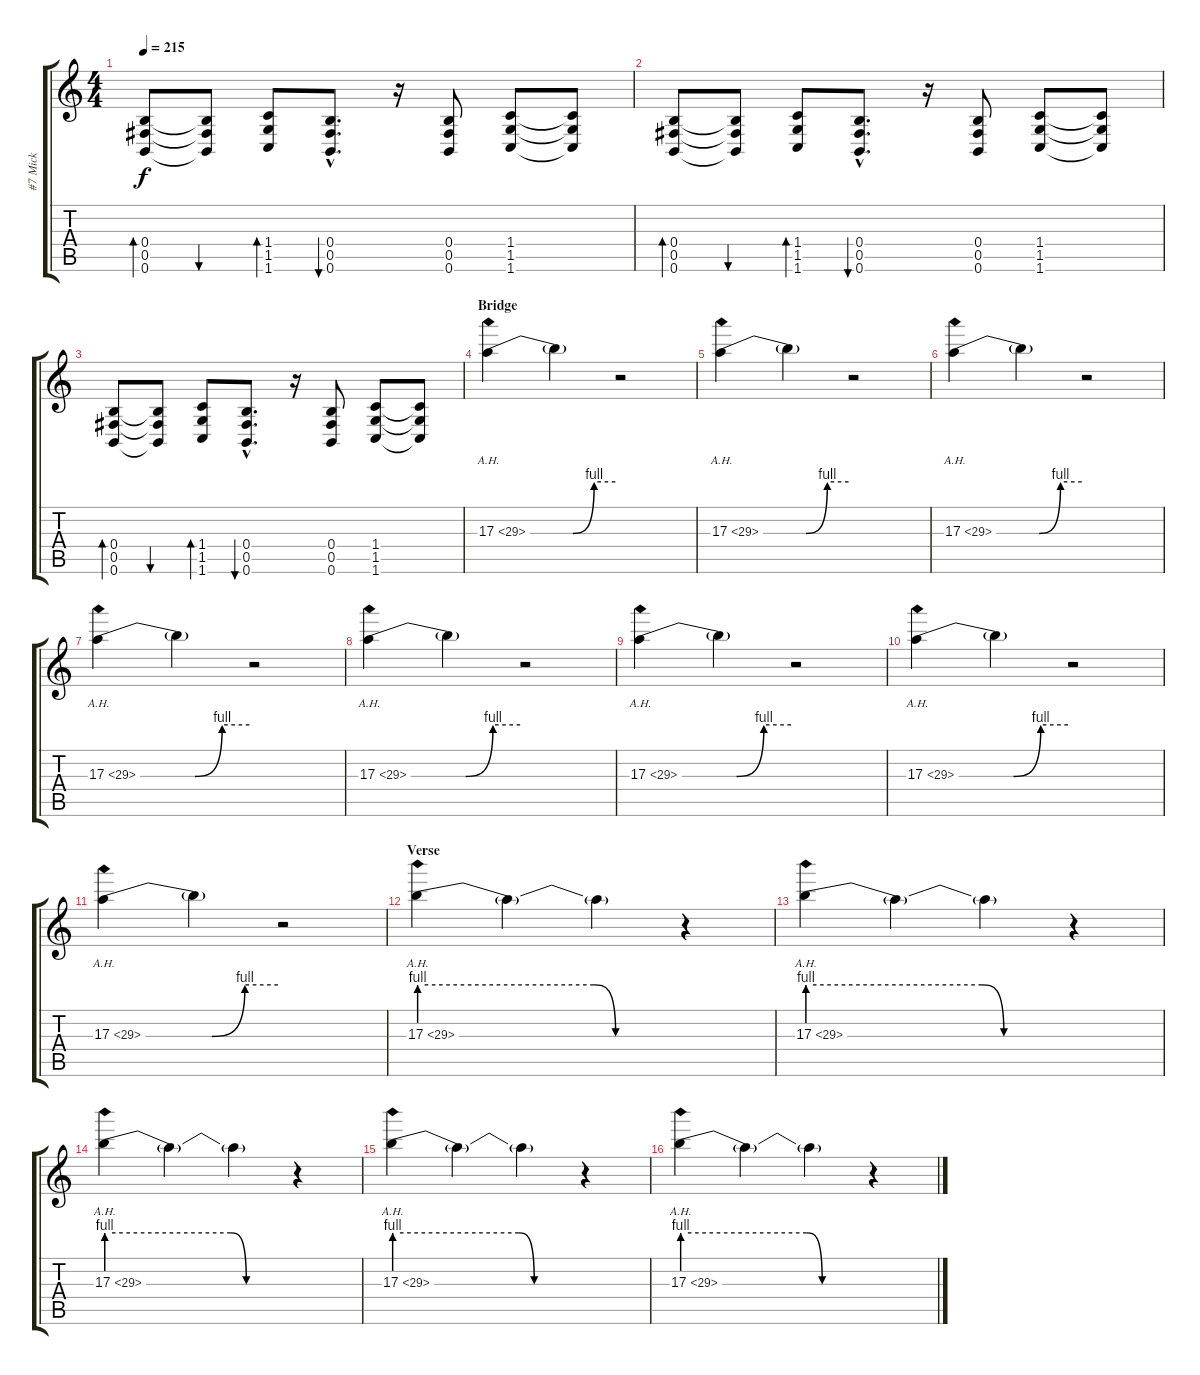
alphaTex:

\track ("#7 Mick" "#7 Mick") {instrument overdrivenguitar}
\staff {score tabs}
\tuning (Db4 Ab3 E3 B2 Gb2 B1) {hide}
\ts (4 4)
\tempo 215
\clef g2
\ks c
(0.4 0.5 0.6).8{bd 120 dy f} (0.4{t} 0.5{t} 0.6{t}).8{bu 120} (1.4 1.5 1.6).8{bd 120} (0.4{hac} 0.5{hac} 0.6{hac}).8{d bu 120} r.16 (0.4 0.5 0.6).8 (1.4 1.5 1.6).8 (1.4{t} 1.5{t} 1.6{t}).8 |
(0.4 0.5 0.6).8{bd 120} (0.4{t} 0.5{t} 0.6{t}).8{bu 120} (1.4 1.5 1.6).8{bd 120} (0.4{hac} 0.5{hac} 0.6{hac}).8{d bu 120} r.16 (0.4 0.5 0.6).8 (1.4 1.5 1.6).8 (1.4{t} 1.5{t} 1.6{t}).8 |
(0.4 0.5 0.6).8{bd 120} (0.4{t} 0.5{t} 0.6{t}).8{bu 120} (1.4 1.5 1.6).8{bd 120} (0.4{hac} 0.5{hac} 0.6{hac}).8{d bu 120} r.16 (0.4 0.5 0.6).8 (1.4 1.5 1.6).8 (1.4{t} 1.5{t} 1.6{t}).8 |
\section ("" "Bridge")
17.3{be (custom 0 0 30 0 45 4 60 4) ah 12}.4{instrument overdrivenguitar} 17.3{t}.4 r.2 |
17.3{be (custom 0 0 30 0 45 4 60 4) ah 12}.4{instrument overdrivenguitar} 17.3{t}.4 r.2 |
17.3{be (custom 0 0 30 0 45 4 60 4) ah 12}.4{instrument overdrivenguitar} 17.3{t}.4 r.2 |
17.3{be (custom 0 0 30 0 45 4 60 4) ah 12}.4{instrument overdrivenguitar} 17.3{t}.4 r.2 |
17.3{be (custom 0 0 30 0 45 4 60 4) ah 12}.4{instrument overdrivenguitar} 17.3{t}.4 r.2 |
17.3{be (custom 0 0 30 0 45 4 60 4) ah 12}.4{instrument overdrivenguitar} 17.3{t}.4 r.2 |
17.3{be (custom 0 0 30 0 45 4 60 4) ah 12}.4{instrument overdrivenguitar} 17.3{t}.4 r.2 |
17.3{be (custom 0 0 30 0 45 4 60 4) ah 12}.4{instrument overdrivenguitar} 17.3{t}.4 r.2 |
\section ("" "Verse")
17.3{be (custom 0 4 40 4 45 0 60 0) ah 12}.4 17.3{t}.4 17.3{t}.4 r.4 |
17.3{be (custom 0 4 40 4 45 0 60 0) ah 12}.4 17.3{t}.4 17.3{t}.4 r.4 |
17.3{be (custom 0 4 40 4 45 0 60 0) ah 12}.4 17.3{t}.4 17.3{t}.4 r.4 |
17.3{be (custom 0 4 40 4 45 0 60 0) ah 12}.4 17.3{t}.4 17.3{t}.4 r.4 |
17.3{be (custom 0 4 40 4 45 0 60 0) ah 12}.4 17.3{t}.4 17.3{t}.4 r.4
